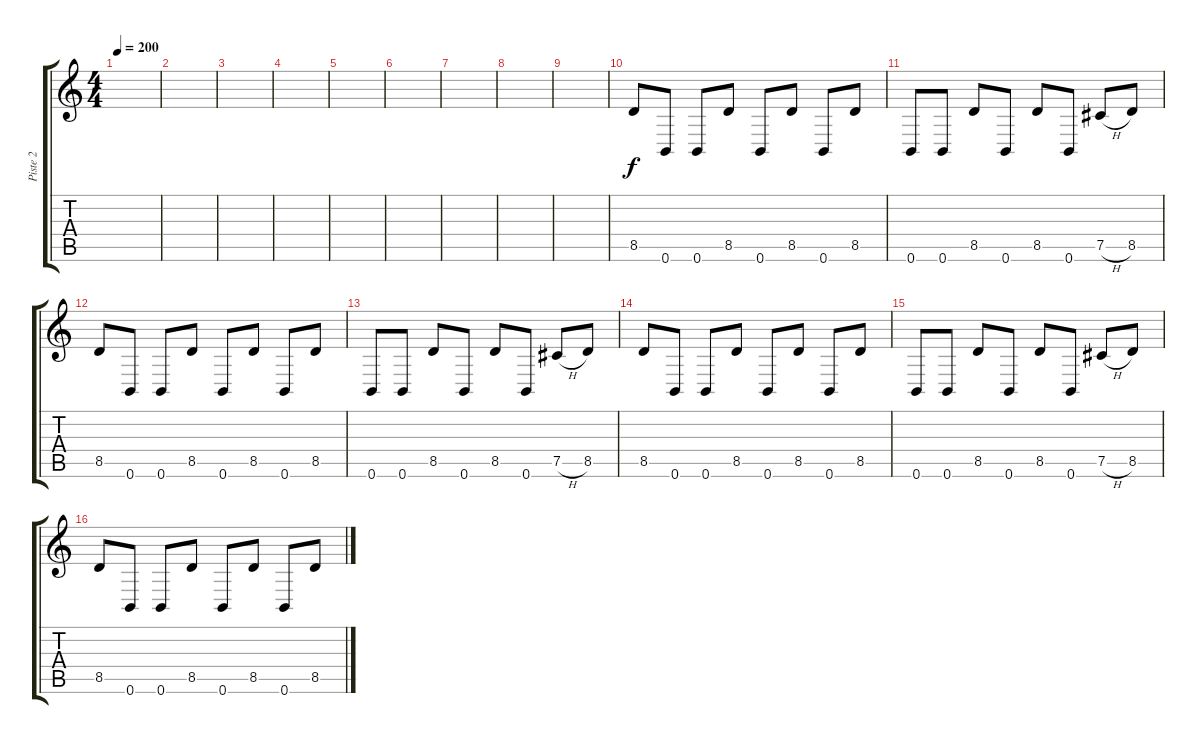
\track ("Piste 2" "Piste 2") {instrument distortionguitar}
\staff {score tabs}
\tuning (Db4 Ab3 E3 B2 Gb2 B1) {hide}
\ts (4 4)
\tempo 200
\clef g2
\ks c
|
|
|
|
|
|
|
|
|
8.5.8 0.6.8 0.6.8 8.5.8 0.6.8 8.5.8 0.6.8 8.5.8 |
0.6.8 0.6.8 8.5.8 0.6.8 8.5.8 0.6.8 7.5{h}.8 8.5.8 |
8.5.8 0.6.8 0.6.8 8.5.8 0.6.8 8.5.8 0.6.8 8.5.8 |
0.6.8 0.6.8 8.5.8 0.6.8 8.5.8 0.6.8 7.5{h}.8 8.5.8 |
8.5.8 0.6.8 0.6.8 8.5.8 0.6.8 8.5.8 0.6.8 8.5.8 |
0.6.8 0.6.8 8.5.8 0.6.8 8.5.8 0.6.8 7.5{h}.8 8.5.8 |
8.5.8 0.6.8 0.6.8 8.5.8 0.6.8 8.5.8 0.6.8 8.5.8
